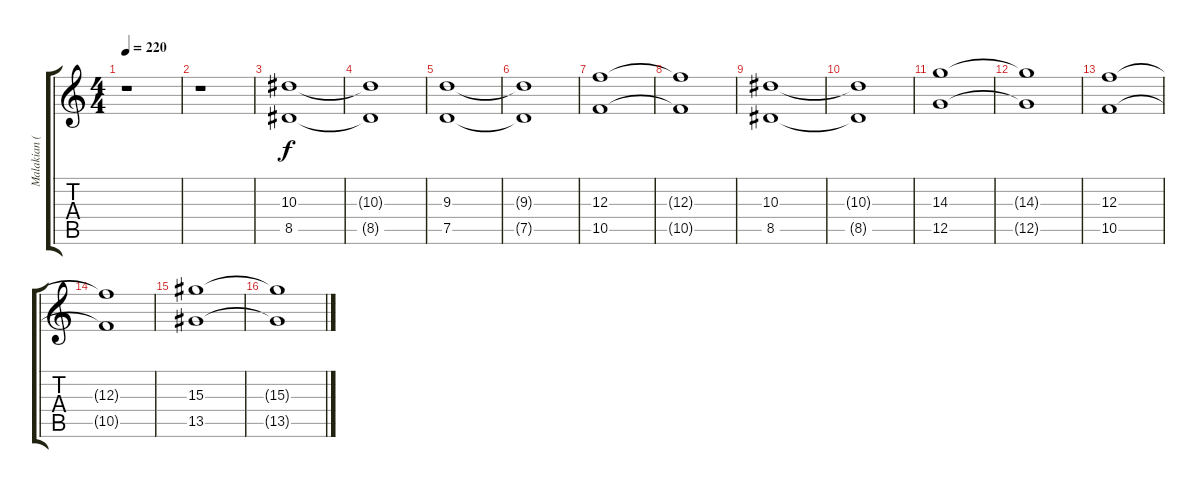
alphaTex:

\track ("Malakian (Backround)" "Malakian (") {instrument distortionguitar}
\staff {score tabs}
\tuning (D4 A3 F3 C3 G2 C2) {hide}
\ts (4 4)
\tempo 220
\clef g2
\ks c
r.1{dy f} |
r.1 |
(10.3 8.5).1{instrument distortionguitar} |
(10.3{t} 8.5{t}).1 |
(9.3 7.5).1 |
(9.3{t} 7.5{t}).1 |
(12.3 10.5).1 |
(12.3{t} 10.5{t}).1 |
(10.3 8.5).1 |
(10.3{t} 8.5{t}).1 |
(14.3 12.5).1{instrument distortionguitar} |
(14.3{t} 12.5{t}).1 |
(12.3 10.5).1 |
(12.3{t} 10.5{t}).1 |
(15.3 13.5).1 |
(15.3{t} 13.5{t}).1
